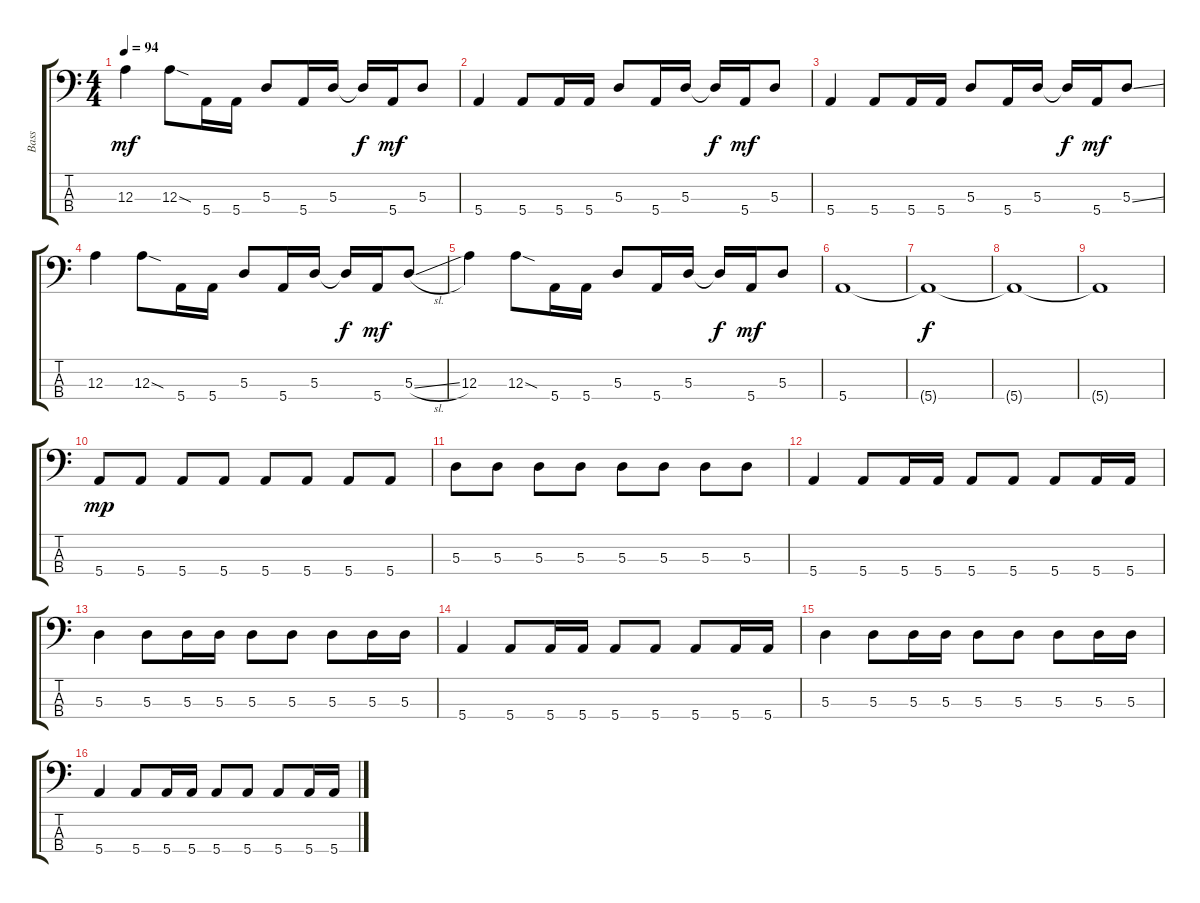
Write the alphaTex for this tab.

\track ("Bass" "Bass") {instrument electricbassfinger}
\staff {score tabs}
\tuning (G2 D2 A1 E1) {hide}
\ts (4 4)
\tempo 94
\clef f4
\ks c
12.3.4{dy mf} 12.3{sod}.8 5.4.16 5.4.16 5.3.8 5.4.16 5.3.16 5.3{t}.16{dy f} 5.4.16{dy mf} 5.3.8 |
5.4.4 5.4.8 5.4.16 5.4.16 5.3.8 5.4.16 5.3.16 5.3{t}.16{dy f} 5.4.16{dy mf} 5.3.8 |
5.4.4 5.4.8 5.4.16 5.4.16 5.3.8 5.4.16 5.3.16 5.3{t}.16{dy f} 5.4.16{dy mf} 5.3{ss}.8 |
12.3.4 12.3{sod}.8 5.4.16 5.4.16 5.3.8 5.4.16 5.3.16 5.3{t}.16{dy f} 5.4.16{dy mf} 5.3{sl}.8 |
12.3.4 12.3{sod}.8 5.4.16 5.4.16 5.3.8 5.4.16 5.3.16 5.3{t}.16{dy f} 5.4.16{dy mf} 5.3.8 |
5.4.1 |
5.4{t}.1{dy f} |
5.4{t}.1 |
5.4{t}.1 |
5.4.8{dy mp} 5.4.8 5.4.8 5.4.8 5.4.8 5.4.8 5.4.8 5.4.8 |
5.3.8 5.3.8 5.3.8 5.3.8 5.3.8 5.3.8 5.3.8 5.3.8 |
5.4.4 5.4.8 5.4.16 5.4.16 5.4.8 5.4.8 5.4.8 5.4.16 5.4.16 |
5.3.4 5.3.8 5.3.16 5.3.16 5.3.8 5.3.8 5.3.8 5.3.16 5.3.16 |
5.4.4 5.4.8 5.4.16 5.4.16 5.4.8 5.4.8 5.4.8 5.4.16 5.4.16 |
5.3.4 5.3.8 5.3.16 5.3.16 5.3.8 5.3.8 5.3.8 5.3.16 5.3.16 |
5.4.4 5.4.8 5.4.16 5.4.16 5.4.8 5.4.8 5.4.8 5.4.16 5.4.16
